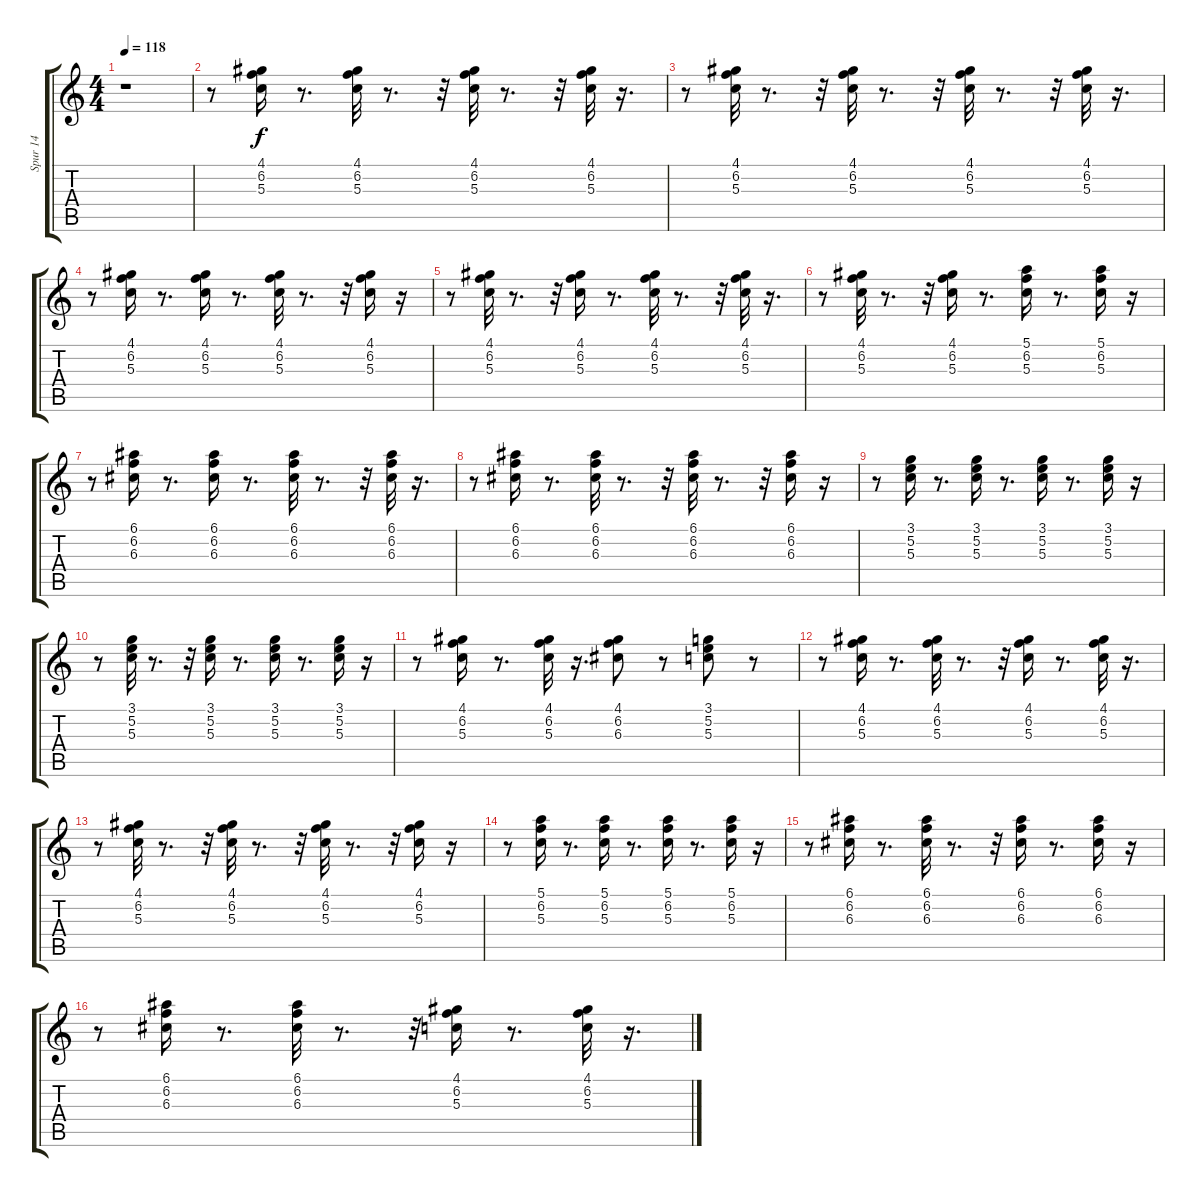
\track ("Spur 14" "Spur 14") {instrument electricguitarjazz}
\staff {score tabs}
\tuning (E4 B3 G3 D3 A2 E2) {hide}
\ts (4 4)
\tempo 118
\clef g2
\ks c
r.1{dy f instrument electricguitarjazz} |
r.8 (4.1 6.2 5.3).16 r.8{d} (4.1 6.2 5.3).32 r.8{d} r.32 (4.1 6.2 5.3).32 r.8{d} r.32 (4.1 6.2 5.3).32 r.16{d} |
r.8 (4.1 6.2 5.3).32 r.8{d} r.32 (4.1 6.2 5.3).32 r.8{d} r.32 (4.1 6.2 5.3).32 r.8{d} r.32 (4.1 6.2 5.3).32 r.16{d} |
r.8 (4.1 6.2 5.3).16 r.8{d} (4.1 6.2 5.3).16 r.8{d} (4.1 6.2 5.3).32 r.8{d} r.32 (4.1 6.2 5.3).16 r.16 |
r.8 (4.1 6.2 5.3).32 r.8{d} r.32 (4.1 6.2 5.3).16 r.8{d} (4.1 6.2 5.3).32 r.8{d} r.32 (4.1 6.2 5.3).32 r.16{d} |
r.8 (4.1 6.2 5.3).32 r.8{d} r.32 (4.1 6.2 5.3).16 r.8{d} (5.1 6.2 5.3).16 r.8{d} (5.1 6.2 5.3).16 r.16 |
r.8 (6.1 6.2 6.3).16 r.8{d} (6.1 6.2 6.3).16 r.8{d} (6.1 6.2 6.3).32 r.8{d} r.32 (6.1 6.2 6.3).32 r.16{d} |
r.8 (6.1 6.2 6.3).16 r.8{d} (6.1 6.2 6.3).32 r.8{d} r.32 (6.1 6.2 6.3).32 r.8{d} r.32 (6.1 6.2 6.3).16 r.16 |
r.8 (3.1 5.2 5.3).16 r.8{d} (3.1 5.2 5.3).16 r.8{d} (3.1 5.2 5.3).16 r.8{d} (3.1 5.2 5.3).16 r.16 |
r.8 (3.1 5.2 5.3).32 r.8{d} r.32 (3.1 5.2 5.3).16 r.8{d} (3.1 5.2 5.3).16 r.8{d} (3.1 5.2 5.3).16 r.16 |
r.8 (4.1 6.2 5.3).16 r.8{d} (4.1 6.2 5.3).32 r.16{d} (4.1 6.2 6.3).8 r.8 (3.1 5.2 5.3).8 r.8 |
r.8 (4.1 6.2 5.3).16 r.8{d} (4.1 6.2 5.3).32 r.8{d} r.32 (4.1 6.2 5.3).16 r.8{d} (4.1 6.2 5.3).32 r.16{d} |
r.8 (4.1 6.2 5.3).32 r.8{d} r.32 (4.1 6.2 5.3).32 r.8{d} r.32 (4.1 6.2 5.3).32 r.8{d} r.32 (4.1 6.2 5.3).16 r.16 |
r.8 (5.1 6.2 5.3).16 r.8{d} (5.1 6.2 5.3).16 r.8{d} (5.1 6.2 5.3).16 r.8{d} (5.1 6.2 5.3).16 r.16 |
r.8 (6.1 6.2 6.3).16 r.8{d} (6.1 6.2 6.3).32 r.8{d} r.32 (6.1 6.2 6.3).16 r.8{d} (6.1 6.2 6.3).16 r.16 |
r.8 (6.1 6.2 6.3).16 r.8{d} (6.1 6.2 6.3).32 r.8{d} r.32 (4.1 6.2 5.3).16 r.8{d} (4.1 6.2 5.3).32 r.16{d}
